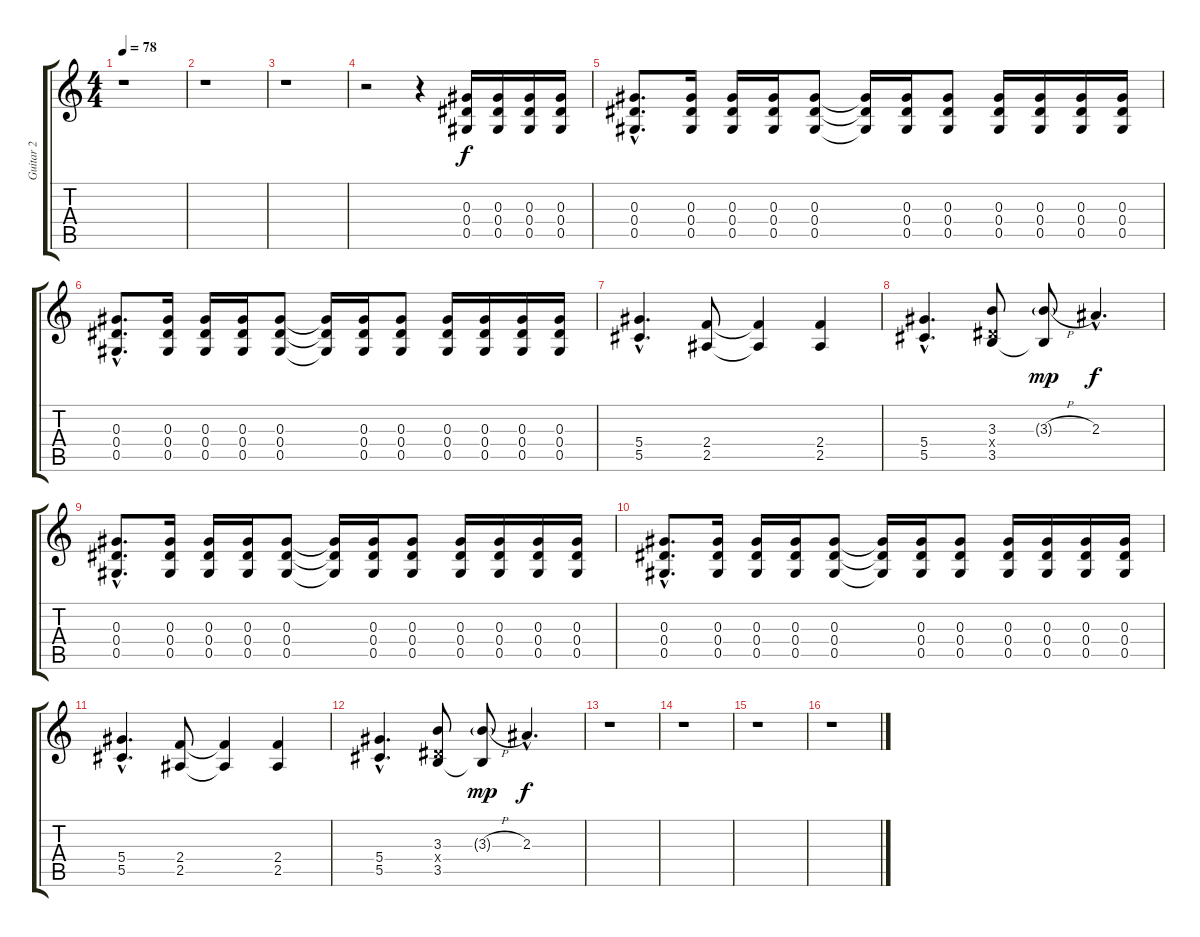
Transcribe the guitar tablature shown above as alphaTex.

\track ("Guitar 2" "Guitar 2") {instrument distortionguitar}
\staff {score tabs}
\tuning (Eb4 Bb3 Ab3 Eb3 Ab2 Db2) {hide}
\ts (4 4)
\tempo 78
\clef g2
\ks c
r.1{dy f} |
r.1 |
r.1 |
r.2 r.4 (0.3 0.4 0.5).16 (0.3 0.4 0.5).16 (0.3 0.4 0.5).16 (0.3 0.4 0.5).16 |
(0.3{hac} 0.4{hac} 0.5{hac}).8{d} (0.3 0.4 0.5).16 (0.3 0.4 0.5).16 (0.3 0.4 0.5).16 (0.3 0.4 0.5).8 (0.3{t} 0.4{t} 0.5{t}).16 (0.3 0.4 0.5).16 (0.3 0.4 0.5).8 (0.3 0.4 0.5).16 (0.3 0.4 0.5).16 (0.3 0.4 0.5).16 (0.3 0.4 0.5).16 |
(0.3{hac} 0.4{hac} 0.5{hac}).8{d} (0.3 0.4 0.5).16 (0.3 0.4 0.5).16 (0.3 0.4 0.5).16 (0.3 0.4 0.5).8 (0.3{t} 0.4{t} 0.5{t}).16 (0.3 0.4 0.5).16 (0.3 0.4 0.5).8 (0.3 0.4 0.5).16 (0.3 0.4 0.5).16 (0.3 0.4 0.5).16 (0.3 0.4 0.5).16 |
(5.4{hac} 5.5{hac}).4{d} (2.4 2.5).8 (2.4{t} 2.5{t}).4 (2.4 2.5).4 |
(5.4{hac} 5.5{hac}).4{d} (3.3 0.4{x} 3.5).8 (3.3{h g} 3.5{t}).8{dy mp} 2.3{hac}.4{d dy f} |
(0.3{hac} 0.4{hac} 0.5{hac}).8{d} (0.3 0.4 0.5).16 (0.3 0.4 0.5).16 (0.3 0.4 0.5).16 (0.3 0.4 0.5).8 (0.3{t} 0.4{t} 0.5{t}).16 (0.3 0.4 0.5).16 (0.3 0.4 0.5).8 (0.3 0.4 0.5).16 (0.3 0.4 0.5).16 (0.3 0.4 0.5).16 (0.3 0.4 0.5).16 |
(0.3{hac} 0.4{hac} 0.5{hac}).8{d} (0.3 0.4 0.5).16 (0.3 0.4 0.5).16 (0.3 0.4 0.5).16 (0.3 0.4 0.5).8 (0.3{t} 0.4{t} 0.5{t}).16 (0.3 0.4 0.5).16 (0.3 0.4 0.5).8 (0.3 0.4 0.5).16 (0.3 0.4 0.5).16 (0.3 0.4 0.5).16 (0.3 0.4 0.5).16 |
(5.4{hac} 5.5{hac}).4{d} (2.4 2.5).8 (2.4{t} 2.5{t}).4 (2.4 2.5).4 |
(5.4{hac} 5.5{hac}).4{d} (3.3 0.4{x} 3.5).8 (3.3{h g} 3.5{t}).8{dy mp} 2.3{hac}.4{d dy f} |
r.1 |
r.1 |
r.1 |
r.1
